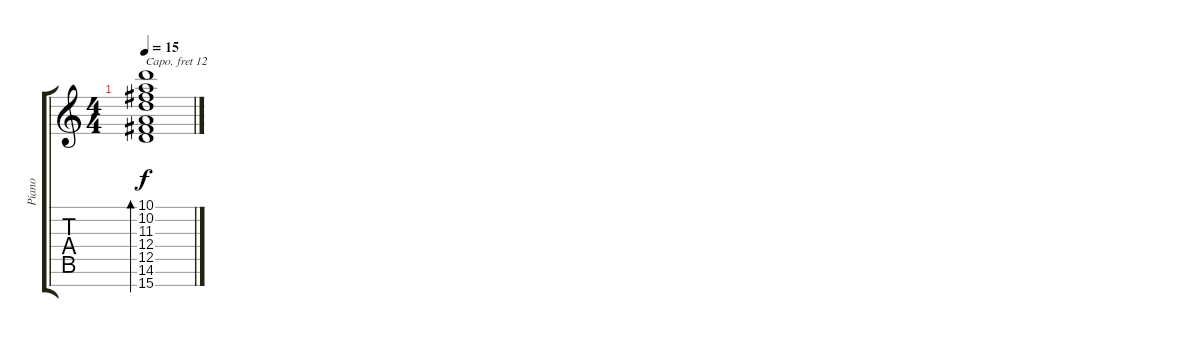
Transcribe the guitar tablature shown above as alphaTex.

\track ("Piano" "Piano") {instrument acousticgrandpiano}
\staff {score tabs}
\capo 12
\tuning (E4 B3 G3 D3 A2 E2 B1) {hide}
\ts (4 4)
\tempo 15
\clef g2
\ks c
(10.1 10.2 11.3 12.4 12.5 14.6 15.7).1{bd 480 dy f}
